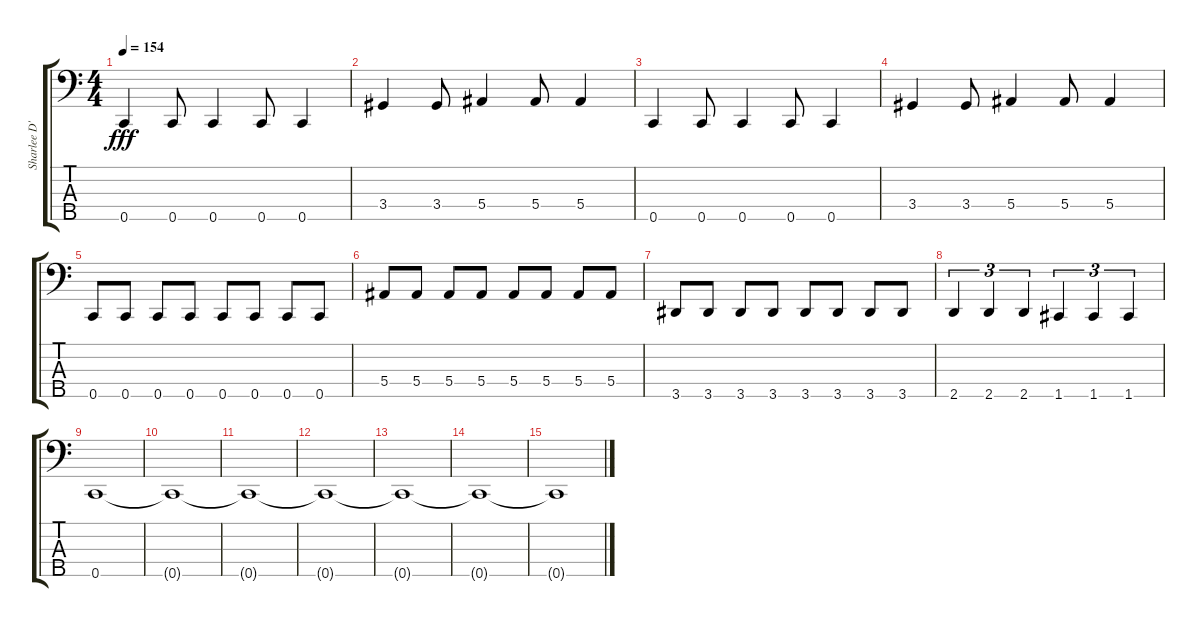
\track ("Sharlee D'Angelo" "Sharlee D'") {instrument electricbasspick}
\staff {score tabs}
\tuning (Ab2 Eb2 Bb1 F1 C1) {hide}
\ts (4 4)
\tempo 154
\clef f4
\ks c
0.5.4{dy fff} 0.5.8 0.5.4 0.5.8 0.5.4 |
3.4.4 3.4.8 5.4.4 5.4.8 5.4.4 |
0.5.4 0.5.8 0.5.4 0.5.8 0.5.4 |
3.4.4 3.4.8 5.4.4 5.4.8 5.4.4 |
0.5.8 0.5.8 0.5.8 0.5.8 0.5.8 0.5.8 0.5.8 0.5.8 |
5.4.8 5.4.8 5.4.8 5.4.8 5.4.8 5.4.8 5.4.8 5.4.8 |
3.5.8 3.5.8 3.5.8 3.5.8 3.5.8 3.5.8 3.5.8 3.5.8 |
2.5.4{tu (3 2)} 2.5.4{tu (3 2)} 2.5.4{tu (3 2)} 1.5.4{tu (3 2)} 1.5.4{tu (3 2)} 1.5.4{tu (3 2)} |
0.5.1 |
0.5{t}.1 |
0.5{t}.1 |
0.5{t}.1 |
0.5{t}.1 |
0.5{t}.1 |
0.5{t}.1
